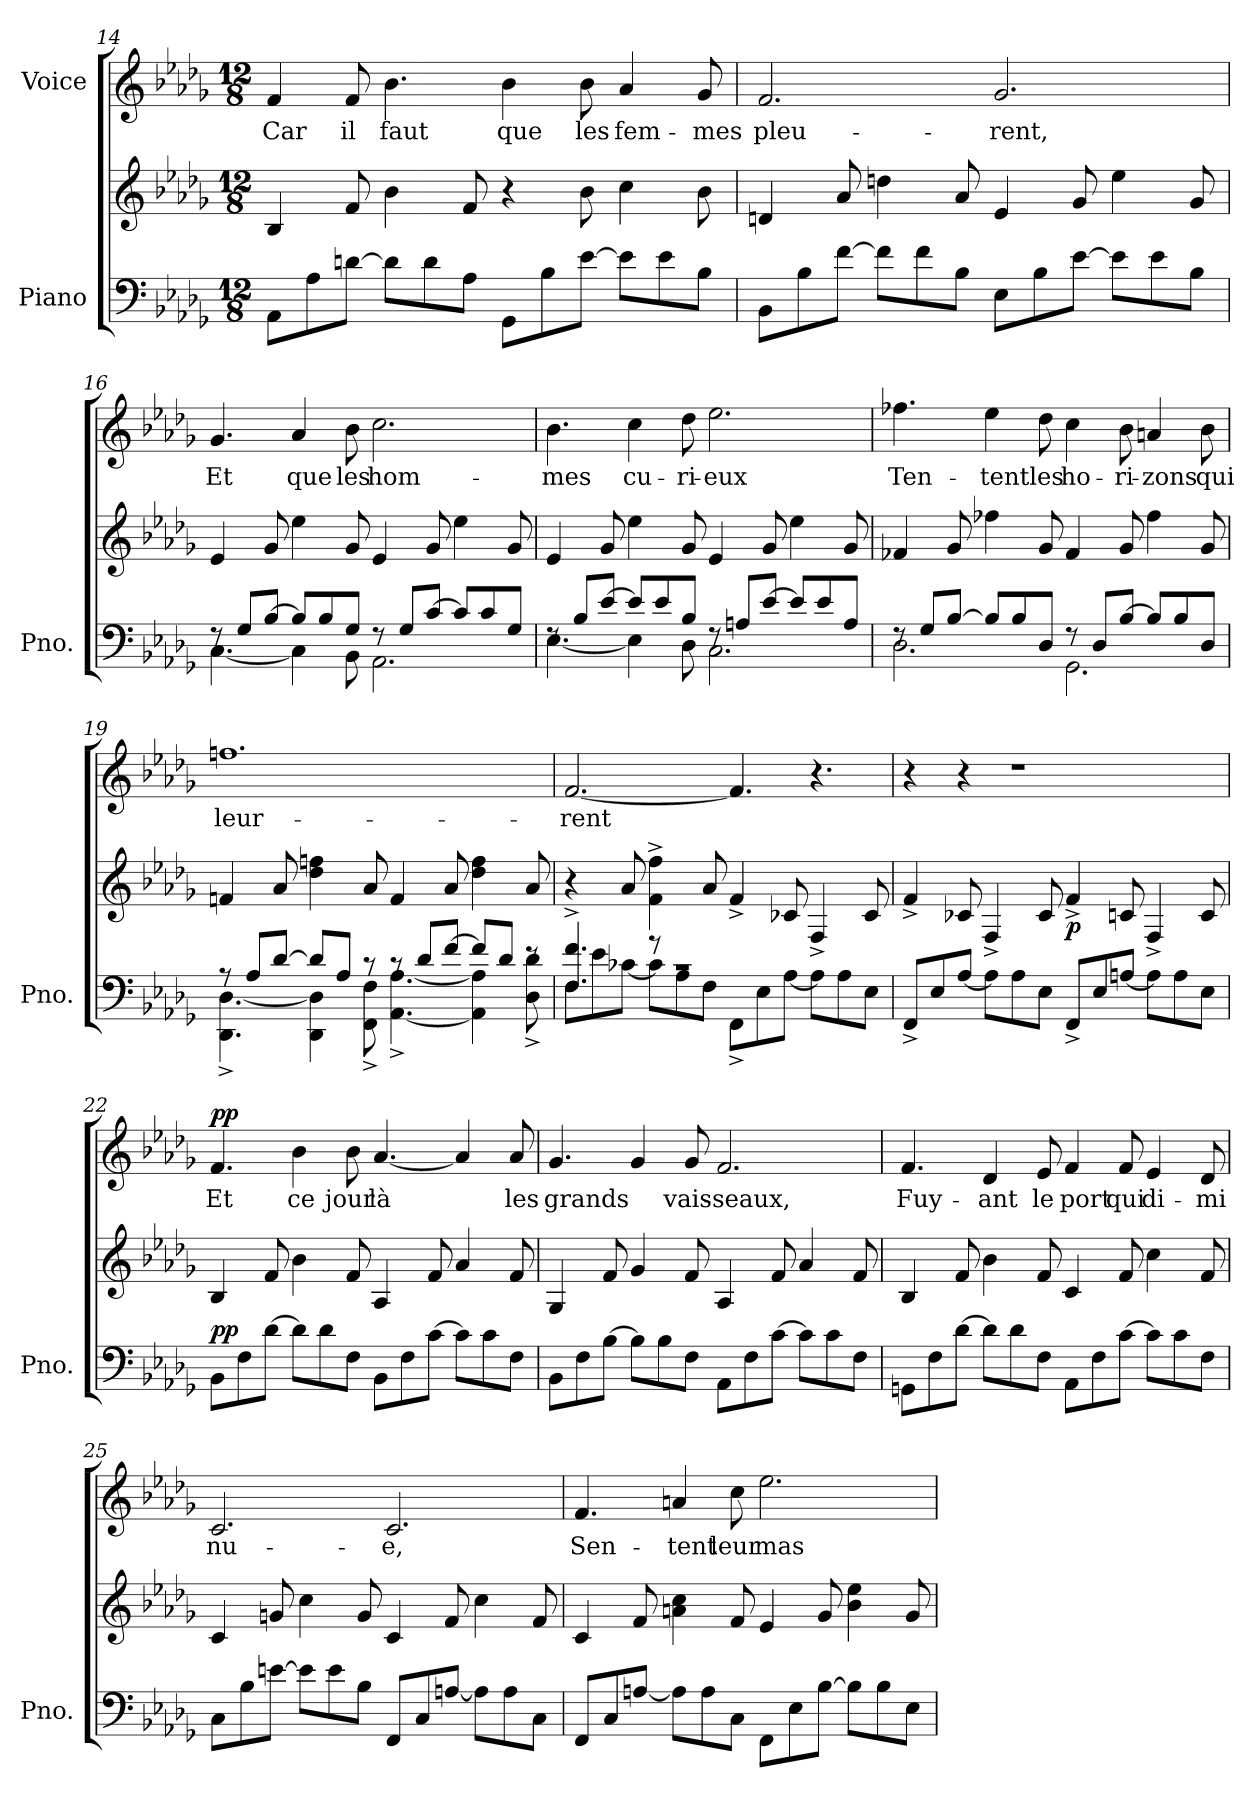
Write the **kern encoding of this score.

**kern	**kern	**dynam	**kern	**text	**dynam
*part2	*part2	*part2	*part1	*part1	*part1
*staff3	*staff2	*staff2/3	*staff1	*staff1	*staff1
*I"Piano	*	*	*I"Voice	*	*
*I'Pno.	*	*	*	*	*
*clefF4	*clefG2	*	*clefG2	*	*
*k[b-e-a-d-g-]	*k[b-e-a-d-g-]	*	*k[b-e-a-d-g-]	*	*
*M12/8	*M12/8	*	*M12/8	*	*
=14	=14	=14	=14	=14	=14
8AA-\L	4B-/	.	4f/	Car	.
8A-\	.	.	.	.	.
[8dn\J	8f/	.	8f/	il	.
8d\L]	4b-\	.	4.b-\	faut	.
8d\	.	.	.	.	.
8A-\J	8f/	.	.	.	.
8GG-\L	4r	.	4b-\	que	.
8B-\	.	.	.	.	.
[8e-\J	8b-\	.	8b-\	les	.
8e-\L]	4cc\	.	4a-/	fem-	.
8e-\	.	.	.	.	.
8B-\J	8b-\	.	8g-/	-mes	.
!!LO:PB:g=z
=15	=15	=15	=15	=15	=15
8BB-\L	4dn/	.	2.f/	pleu-	.
8B-\	.	.	.	.	.
[8f\J	8a-/	.	.	.	.
8f\L]	4ddn\	.	.	.	.
8f\	.	.	.	.	.
8B-\J	8a-/	.	.	.	.
8E-\L	4e-/	.	2.g-/	-rent,	.
8B-\	.	.	.	.	.
[8e-\J	8g-/	.	.	.	.
8e-\L]	4ee-\	.	.	.	.
8e-\	.	.	.	.	.
8B-\J	8g-/	.	.	.	.
=16	=16	=16	=16	=16	=16
*^	*	*	*	*	*
!	!	!	!	!	!	!LO:DY:a
8rF	[4.C\	4e-/	.	4.g-/	Et	other-dynamics
8G-/L	.	.	.	.	.	.
[8B-/J	.	8g-/	.	.	.	.
8B-/L]	4C\]	4ee-\	.	4a-/	que	.
8B-/	.	.	.	.	.	.
8G-/J	8BB-\	8g-/	.	8b-\	les	.
8rF	2.AA-\	4e-/	.	2.cc\	hom-	.
8G-/L	.	.	.	.	.	.
[8c/J	.	8g-/	.	.	.	.
8c/L]	.	4ee-\	.	.	.	.
8c/	.	.	.	.	.	.
8G-/J	.	8g-/	.	.	.	.
!!LO:LB:g=z
=17	=17	=17	=17	=17	=17	=17
8rF	[4.E-\	4e-/	.	4.b-\	-mes	.
8B-/L	.	.	.	.	.	.
[8e-/J	.	8g-/	.	.	.	.
8e-/L]	4E-\]	4ee-\	.	4cc\	cu-	.
8e-/	.	.	.	.	.	.
8B-/J	8D-\	8g-/	.	8dd-\	-ri-	.
8rF	2.C\	4e-/	.	2.ee-\	-eux	.
8An/L	.	.	.	.	.	.
[8e-/J	.	8g-/	.	.	.	.
8e-/L]	.	4ee-\	.	.	.	.
8e-/	.	.	.	.	.	.
8A/J	.	8g-/	.	.	.	.
=18	=18	=18	=18	=18	=18	=18
!	!	!	!	!	!	!LO:DY:a
!	!	!	!	!	!	!LO:DY:n=1:a
8rF	2.D-\	4f-X/	.	4.ff-X\	Ten-	f other-dynamics
8G-/L	.	.	.	.	.	.
[8B-/J	.	8g-/	.	.	.	.
8B-/L]	.	4ff-X\	.	4ee-\	tent	.
8B-/	.	.	.	.	.	.
8D-/J	.	8g-/	.	8dd-\	les	.
8rF	2.GG-\	4f-/	.	4cc\	ho-	.
8D-/L	.	.	.	.	.	.
[8B-/J	.	8g-/	.	8b-\	-ri-	.
8B-/L]	.	4ff-\	.	4an/	-zons	.
8B-/	.	.	.	.	.	.
8D-/J	.	8g-/	.	8b-\	qui	.
!!LO:LB:g=z
=19	=19	=19	=19	=19	=19	=19
8rA	4.DD-\^ [4.D-\^	4fn/	.	1.ffn	leur-	.
8A-/L	.	.	.	.	.	.
[8d-/J	.	8a-/	.	.	.	.
8d-/L]	4DD-\ 4D-\]	4dd-\ 4ffn\	.	.	.	.
8A-/J	.	.	.	.	.	.
8rc	8FF\^ 8F\^	8a-/	.	.	.	.
8rc	[4.AA-\^ [4.A-\^	4f/	.	.	.	.
8d-/L	.	.	.	.	.	.
[8f/J	.	8a-/	.	.	.	.
8f/L]	4AA-\] 4A-\]	4dd-\ 4ff\	.	.	.	.
8d-/J	.	.	.	.	.	.
8re	8D-\^ 8d-\^	8a-/	.	.	.	.
=20	=20	=20	=20	=20	=20	=20
4.F/^ 4.f/^	8F\L	4r	.	[2.f/	-rent	.
.	8e-\	.	.	.	.	.
.	[8c-X\J	8a-/	.	.	.	.
8r	8c-\L]	4f\^ 4ff\^	.	.	.	.
1r	8A-\	.	.	.	.	.
.	8F\J	8a-/	.	.	.	.
.	8FF^\L	4f^/	.	4.f/]	.	.
.	8E-\	.	.	.	.	.
.	[8A-\J	8c-X/	.	.	.	.
.	8A-\L]	4F^/	.	4.r	.	.
.	8A-\	.	.	.	.	.
.	8E-\J	8c-/	.	.	.	.
*v	*v	*	*	*	*	*
!!LO:LB:g=z
=21	=21	=21	=21	=21	=21
8FF^/L	4f^/	.	4r	.	.
8E-/	.	.	.	.	.
[8A-/J	8c-X/	.	4r	.	.
8A-\L]	4F^/	.	.	.	.
8A-\	.	.	1r	.	.
8E-\J	8c-/	.	.	.	.
!	!	!LO:DY:b	!	!	!
8FF^/L	4f^/	p	.	.	.
8E-/	.	.	.	.	.
[8An/J	8cn/	.	.	.	.
8A\L]	4F^/	.	.	.	.
8A\	.	.	.	.	.
8E-\J	8c/	.	.	.	.
=22	=22	=22	=22	=22	=22
!	!	!LO:DY:a=2	!	!	!LO:DY:a
8BB-\L	4B-/	pp	4.f/	Et	pp
8F\	.	.	.	.	.
[8d-\J	8f/	.	.	.	.
8d-\L]	4b-\	.	4b-\	ce	.
8d-\	.	.	.	.	.
8F\J	8f/	.	8b-\	jour	.
8BB-\L	4A-/	.	[4.a-/	là	.
8F\	.	.	.	.	.
[8c\J	8f/	.	.	.	.
8c\L]	4a-/	.	4a-/]	.	.
8c\	.	.	.	.	.
8F\J	8f/	.	8a-/	les	.
!!LO:PB:g=z
=23	=23	=23	=23	=23	=23
8BB-\L	4G-/	.	4.g-/	grands	.
8F\	.	.	.	.	.
[8B-\J	8f/	.	.	.	.
8B-\L]	4g-/	.	4g-/	.	.
8B-\	.	.	.	.	.
8F\J	8f/	.	8g-/	vais-	.
8AA-\L	4A-/	.	2.f/	-seaux,	.
8F\	.	.	.	.	.
[8c\J	8f/	.	.	.	.
8c\L]	4a-/	.	.	.	.
8c\	.	.	.	.	.
8F\J	8f/	.	.	.	.
=24	=24	=24	=24	=24	=24
8GGn\L	4B-/	.	4.f/	Fuy-	.
8F\	.	.	.	.	.
[8d-\J	8f/	.	.	.	.
8d-\L]	4b-\	.	4d-/	-ant	.
8d-\	.	.	.	.	.
8F\J	8f/	.	8e-/	le	.
8AA-\L	4c/	.	4f/	port	.
8F\	.	.	.	.	.
[8c\J	8f/	.	8f/	qui	.
8c\L]	4cc\	.	4e-/	di-	.
8c\	.	.	.	.	.
8F\J	8f/	.	8d-/	-mi	.
!!LO:LB:g=z
=25	=25	=25	=25	=25	=25
8C\L	4c/	.	2.c/	nu-	.
8B-\	.	.	.	.	.
[8en\J	8gn/	.	.	.	.
8e\L]	4cc\	.	.	.	.
8e\	.	.	.	.	.
8B-\J	8g/	.	.	.	.
8FF/L	4c/	.	2.c/	-e,	.
8C/	.	.	.	.	.
[8An/J	8f/	.	.	.	.
8A\L]	4cc\	.	.	.	.
8A\	.	.	.	.	.
8C\J	8f/	.	.	.	.
=26	=26	=26	=26	=26	=26
!	!	!	!	!	!LO:DY:a
8FF/L	4c/	.	4.f/	Sen-	other-dynamics
8C/	.	.	.	.	.
[8An/J	8f/	.	.	.	.
8A\L]	4an\ 4cc\	.	4an/	-tent	.
8A\	.	.	.	.	.
8C\J	8f/	.	8cc\	leur	.
8FF\L	4e-/	.	2.ee-\	mas-	.
8E-\	.	.	.	.	.
[8B-\J	8g-/	.	.	.	.
8B-\L]	4b-\ 4ee-\	.	.	.	.
8B-\	.	.	.	.	.
8E-\J	8g-/	.	.	.	.
=	=	=	=	=	=
*-	*-	*-	*-	*-	*-
